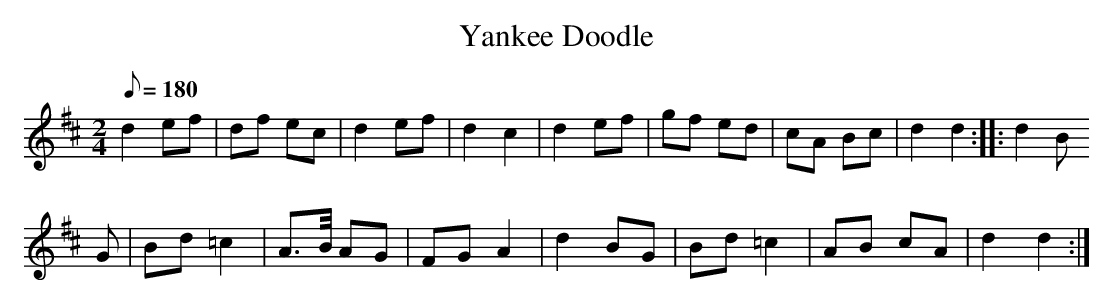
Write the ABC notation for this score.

X:1
T:Yankee Doodle
M:2/4
L:1/8
Q:180
K:D
d2 ef | df ec | d2 ef | d2 c2 | d2 ef | gf ed | cA Bc | d2 d2 :||: d2 B
G | Bd =c2 | A>B/ AG | FG A2 | d2 BG | Bd =c2 | AB cA | d2 d2 :|
